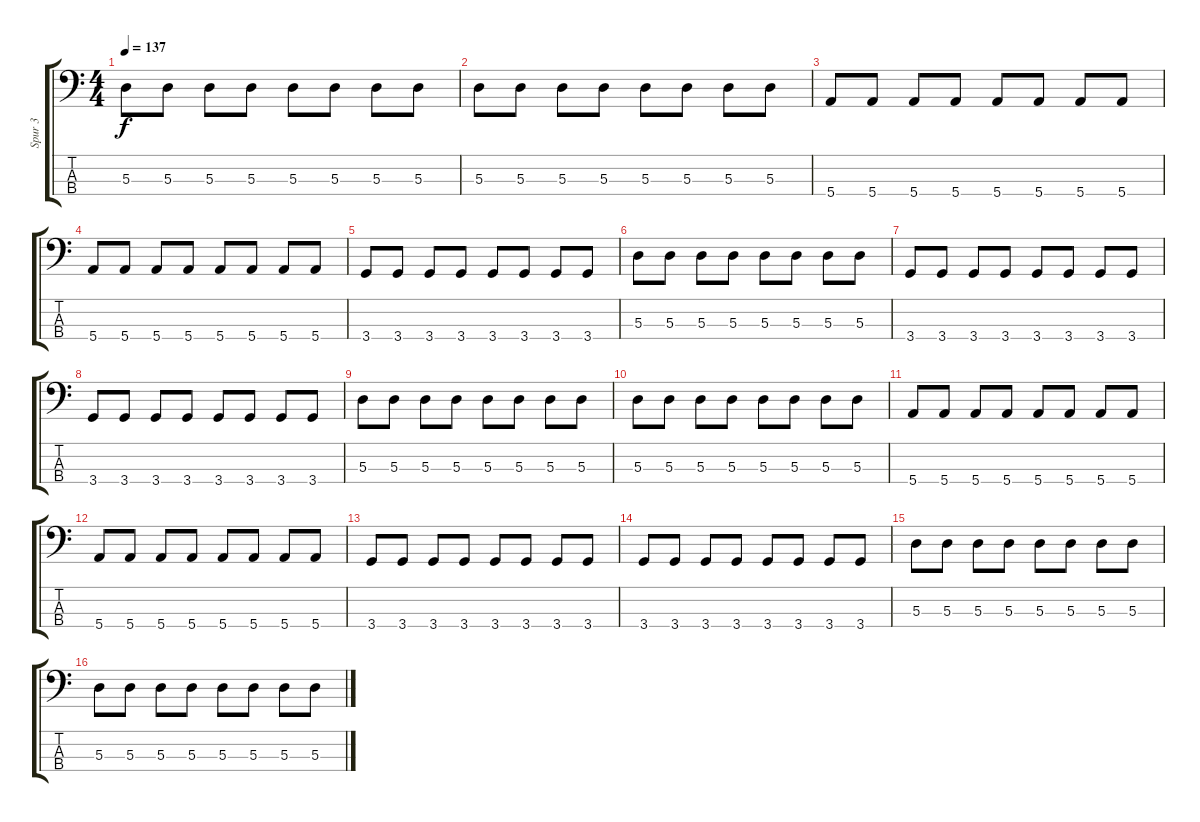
\track ("Spur 3" "Spur 3") {instrument electricbassfinger}
\staff {score tabs}
\tuning (G2 D2 A1 E1) {hide}
\ts (4 4)
\tempo 137
\clef f4
\ks c
5.3.8{dy f} 5.3.8 5.3.8 5.3.8 5.3.8 5.3.8 5.3.8 5.3.8 |
5.3.8 5.3.8 5.3.8 5.3.8 5.3.8 5.3.8 5.3.8 5.3.8 |
5.4.8 5.4.8 5.4.8 5.4.8 5.4.8 5.4.8 5.4.8 5.4.8 |
5.4.8 5.4.8 5.4.8 5.4.8 5.4.8 5.4.8 5.4.8 5.4.8 |
3.4.8 3.4.8 3.4.8 3.4.8 3.4.8 3.4.8 3.4.8 3.4.8 |
5.3.8 5.3.8 5.3.8 5.3.8 5.3.8 5.3.8 5.3.8 5.3.8 |
3.4.8 3.4.8 3.4.8 3.4.8 3.4.8 3.4.8 3.4.8 3.4.8 |
3.4.8 3.4.8 3.4.8 3.4.8 3.4.8 3.4.8 3.4.8 3.4.8 |
5.3.8 5.3.8 5.3.8 5.3.8 5.3.8 5.3.8 5.3.8 5.3.8 |
5.3.8 5.3.8 5.3.8 5.3.8 5.3.8 5.3.8 5.3.8 5.3.8 |
5.4.8 5.4.8 5.4.8 5.4.8 5.4.8 5.4.8 5.4.8 5.4.8 |
5.4.8 5.4.8 5.4.8 5.4.8 5.4.8 5.4.8 5.4.8 5.4.8 |
3.4.8 3.4.8 3.4.8 3.4.8 3.4.8 3.4.8 3.4.8 3.4.8 |
3.4.8 3.4.8 3.4.8 3.4.8 3.4.8 3.4.8 3.4.8 3.4.8 |
5.3.8 5.3.8 5.3.8 5.3.8 5.3.8 5.3.8 5.3.8 5.3.8 |
5.3.8 5.3.8 5.3.8 5.3.8 5.3.8 5.3.8 5.3.8 5.3.8
